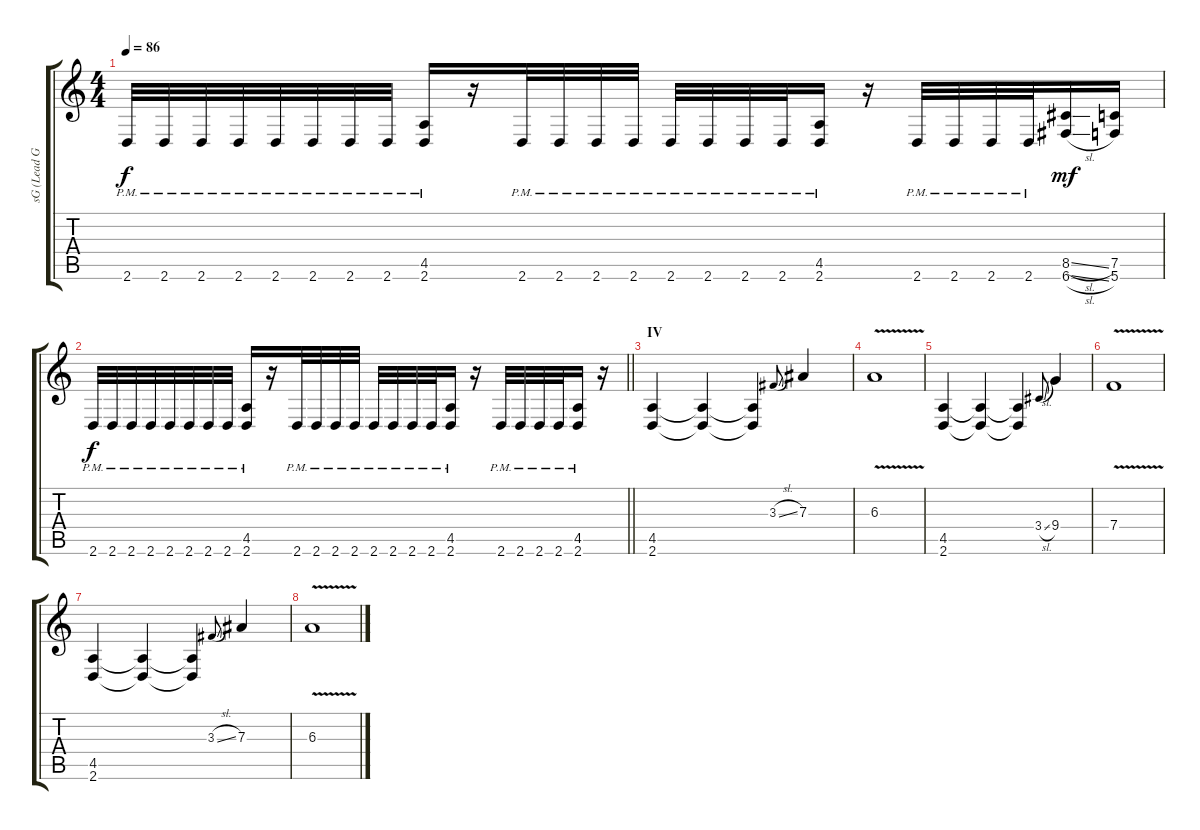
\track ("sG (Lead Guitar)" "sG (Lead G") {instrument distortionguitar}
\staff {score tabs}
\tuning (C4 G3 Eb3 Bb2 F2 C2) {hide}
\ts (4 4)
\tempo 86
\clef g2
\ks c
2.6{pm}.32{dy f} 2.6{pm}.32 2.6{pm}.32 2.6{pm}.32 2.6{pm}.32 2.6{pm}.32 2.6{pm}.32 2.6{pm}.32 (4.5{pm} 2.6{pm}).16 r.16 2.6{pm}.32 2.6{pm}.32 2.6{pm}.32 2.6{pm}.32 2.6{pm}.32 2.6{pm}.32 2.6{pm}.32 2.6{pm}.32 (4.5{pm} 2.6{pm}).16 r.16 2.6{pm}.32 2.6{pm}.32 2.6{pm}.32 2.6{pm}.32 (8.5{sl} 6.6{sl}).16{dy mf} (7.5 5.6).16 |
\barLineRight lightlight
2.6{pm}.32{dy f} 2.6{pm}.32 2.6{pm}.32 2.6{pm}.32 2.6{pm}.32 2.6{pm}.32 2.6{pm}.32 2.6{pm}.32 (4.5{pm} 2.6{pm}).16 r.16 2.6{pm}.32 2.6{pm}.32 2.6{pm}.32 2.6{pm}.32 2.6{pm}.32 2.6{pm}.32 2.6{pm}.32 2.6{pm}.32 (4.5{pm} 2.6{pm}).16 r.16 2.6{pm}.32 2.6{pm}.32 2.6{pm}.32 2.6{pm}.32 (4.5{pm} 2.6{pm}).16 r.16 |
\section ("" "IV")
(4.5 2.6).4 (4.5{t} 2.6{t}).4 (4.5{t} 2.6{t}).4 3.3{sl}.8{gr onbeat} 7.3.4 |
6.3{v}.1 |
(4.5 2.6).4 (4.5{t} 2.6{t}).4 (4.5{t} 2.6{t}).4 3.4{sl}.8{gr onbeat} 9.4.4 |
7.4{v}.1 |
(4.5 2.6).4 (4.5{t} 2.6{t}).4 (4.5{t} 2.6{t}).4 3.3{sl}.8{gr onbeat} 7.3.4 |
6.3{v}.1
